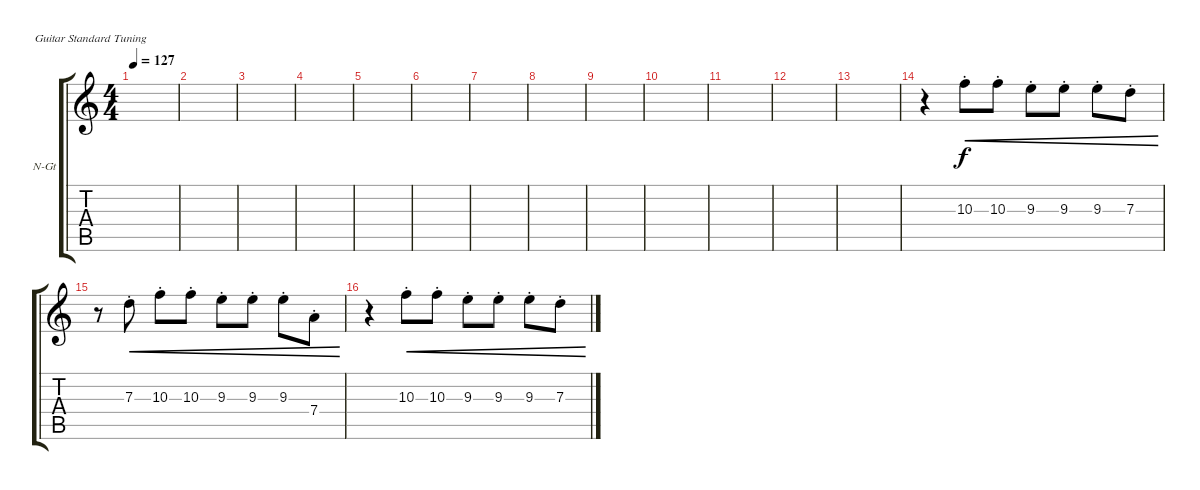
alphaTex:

\defaultSystemsLayout 4
\bracketExtendMode groupsimilarinstruments
\firstSystemTrackNameOrientation horizontal
\otherSystemsTrackNameOrientation horizontal
\track ("Нейлон" "N-Gt") {instrument acousticguitarnylon}
\staff {score tabs}
\tuning (E4 B3 G3 D3 A2 E2)
\ts (4 4)
\tempo 127
\clef g2
\scale
0.333333
\ks c
|
\scale
0.333333 |
\scale
0.333333 |
\scale
0.333333 |
\scale
0.333333 |
\scale
0.333333 |
\scale
0.333333 |
\scale
0.333333 |
\scale
0.333333 |
\scale
0.333333 |
\scale
0.333333 |
\scale
0.333333 |
\scale
0.333333 |
\scale
0.333333 r.4 10.3{st}.8{cre} 10.3{st}.8{cre} 9.3{st}.8{cre} 9.3{st}.8{cre} 9.3{st}.8{cre} 7.3{st}.8{cre} |
\scale
0.333333 r.8 7.3{st}.8{cre} 10.3{st}.8{cre} 10.3{st}.8{cre} 9.3{st}.8{cre} 9.3{st}.8{cre} 9.3{st}.8{cre} 7.4{st}.8{cre} |
\scale
0.333333 r.4 10.3{st}.8{cre} 10.3{st}.8{cre} 9.3{st}.8{cre} 9.3{st}.8{cre} 9.3{st}.8{cre} 7.3{st}.8{cre}
